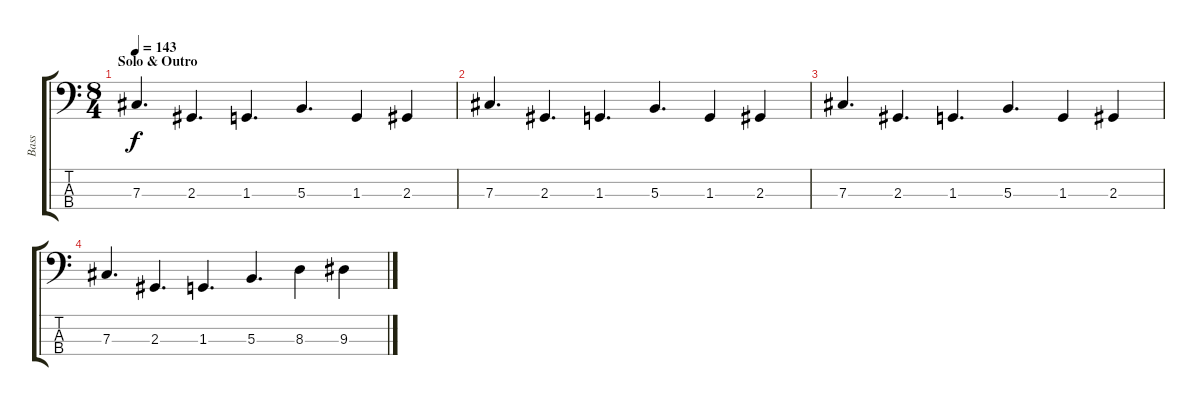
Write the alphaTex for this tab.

\track ("Bass" "Bass") {instrument electricbassfinger}
\staff {score tabs}
\tuning (E2 B1 Gb1 Db1) {hide}
\ts (8 4)
\section ("" "Solo & Outro")
\tempo 143
\clef f4
\ks c
7.3.4{d dy f} 2.3.4{d} 1.3.4{d} 5.3.4{d} 1.3.4 2.3.4 |
7.3.4{d} 2.3.4{d} 1.3.4{d} 5.3.4{d} 1.3.4 2.3.4 |
7.3.4{d} 2.3.4{d} 1.3.4{d} 5.3.4{d} 1.3.4 2.3.4 |
7.3.4{d} 2.3.4{d} 1.3.4{d} 5.3.4{d} 8.3.4 9.3.4
